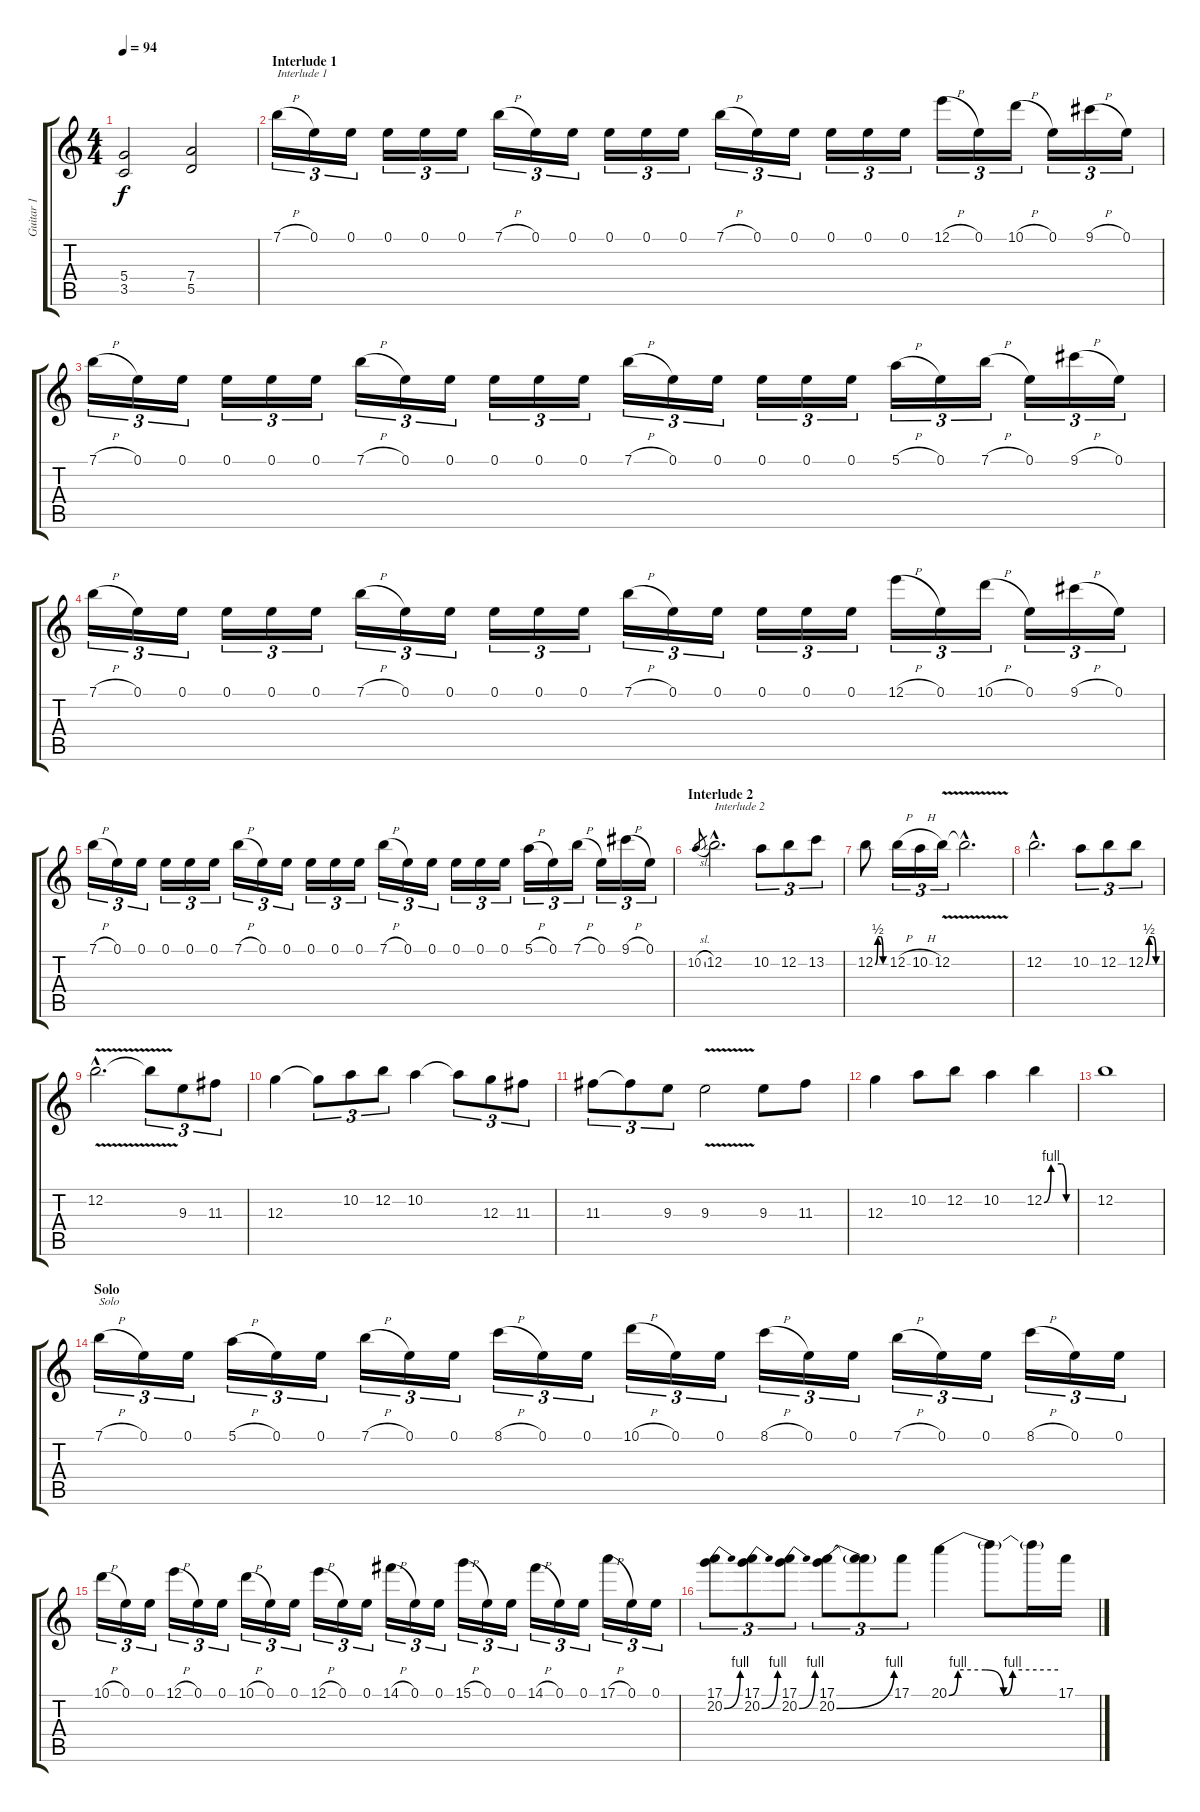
\track ("Guitar 1" "Guitar 1") {instrument distortionguitar}
\staff {score tabs}
\tuning (E4 B3 G3 D3 A2 E2) {hide}
\ts (4 4)
\tempo 94
\clef g2
\ks c
(5.4 3.5).2{dy f} (7.4 5.5).2 |
\section ("" "Interlude 1")
7.1{h}.16{tu (3 2) txt "Interlude 1"} 0.1.16{tu (3 2)} 0.1.16{tu (3 2)} 0.1.16{tu (3 2)} 0.1.16{tu (3 2)} 0.1.16{tu (3 2)} 7.1{h}.16{tu (3 2)} 0.1.16{tu (3 2)} 0.1.16{tu (3 2)} 0.1.16{tu (3 2)} 0.1.16{tu (3 2)} 0.1.16{tu (3 2)} 7.1{h}.16{tu (3 2)} 0.1.16{tu (3 2)} 0.1.16{tu (3 2)} 0.1.16{tu (3 2)} 0.1.16{tu (3 2)} 0.1.16{tu (3 2)} 12.1{h}.16{tu (3 2)} 0.1.16{tu (3 2)} 10.1{h}.16{tu (3 2)} 0.1.16{tu (3 2)} 9.1{h}.16{tu (3 2)} 0.1.16{tu (3 2)} |
7.1{h}.16{tu (3 2)} 0.1.16{tu (3 2)} 0.1.16{tu (3 2)} 0.1.16{tu (3 2)} 0.1.16{tu (3 2)} 0.1.16{tu (3 2)} 7.1{h}.16{tu (3 2)} 0.1.16{tu (3 2)} 0.1.16{tu (3 2)} 0.1.16{tu (3 2)} 0.1.16{tu (3 2)} 0.1.16{tu (3 2)} 7.1{h}.16{tu (3 2)} 0.1.16{tu (3 2)} 0.1.16{tu (3 2)} 0.1.16{tu (3 2)} 0.1.16{tu (3 2)} 0.1.16{tu (3 2)} 5.1{h}.16{tu (3 2)} 0.1.16{tu (3 2)} 7.1{h}.16{tu (3 2)} 0.1.16{tu (3 2)} 9.1{h}.16{tu (3 2)} 0.1.16{tu (3 2)} |
7.1{h}.16{tu (3 2)} 0.1.16{tu (3 2)} 0.1.16{tu (3 2)} 0.1.16{tu (3 2)} 0.1.16{tu (3 2)} 0.1.16{tu (3 2)} 7.1{h}.16{tu (3 2)} 0.1.16{tu (3 2)} 0.1.16{tu (3 2)} 0.1.16{tu (3 2)} 0.1.16{tu (3 2)} 0.1.16{tu (3 2)} 7.1{h}.16{tu (3 2)} 0.1.16{tu (3 2)} 0.1.16{tu (3 2)} 0.1.16{tu (3 2)} 0.1.16{tu (3 2)} 0.1.16{tu (3 2)} 12.1{h}.16{tu (3 2)} 0.1.16{tu (3 2)} 10.1{h}.16{tu (3 2)} 0.1.16{tu (3 2)} 9.1{h}.16{tu (3 2)} 0.1.16{tu (3 2)} |
7.1{h}.16{tu (3 2)} 0.1.16{tu (3 2)} 0.1.16{tu (3 2)} 0.1.16{tu (3 2)} 0.1.16{tu (3 2)} 0.1.16{tu (3 2)} 7.1{h}.16{tu (3 2)} 0.1.16{tu (3 2)} 0.1.16{tu (3 2)} 0.1.16{tu (3 2)} 0.1.16{tu (3 2)} 0.1.16{tu (3 2)} 7.1{h}.16{tu (3 2)} 0.1.16{tu (3 2)} 0.1.16{tu (3 2)} 0.1.16{tu (3 2)} 0.1.16{tu (3 2)} 0.1.16{tu (3 2)} 5.1{h}.16{tu (3 2)} 0.1.16{tu (3 2)} 7.1{h}.16{tu (3 2)} 0.1.16{tu (3 2)} 9.1{h}.16{tu (3 2)} 0.1.16{tu (3 2)} |
\section ("" "Interlude 2")
10.2{sl}.8{gr} 12.2{hac}.2{d txt "Interlude 2"} 10.2.8{tu (3 2)} 12.2.8{tu (3 2)} 13.2.8{tu (3 2)} |
12.2{be (custom 0 0 15 2 30 2 45 0 60 0)}.8 12.2{h}.16{tu (3 2)} 10.2{h}.16{tu (3 2)} 12.2{v}.16{tu (3 2)} 12.2{hac t}.2{d} |
12.2{hac}.2{d} 10.2.8{tu (3 2)} 12.2.8{tu (3 2)} 12.2{be (custom 0 0 15 2 30 2 45 0 60 0)}.8{tu (3 2)} |
12.2{v hac}.2{d} 12.2{t}.8{tu (3 2)} 9.3.8{tu (3 2)} 11.3.8{tu (3 2)} |
12.3.4 12.3{t}.8{tu (3 2)} 10.2.8{tu (3 2)} 12.2.8{tu (3 2)} 10.2.4 10.2{t}.8{tu (3 2)} 12.3.8{tu (3 2)} 11.3.8{tu (3 2)} |
11.3.8{tu (3 2)} 11.3{t}.8{tu (3 2)} 9.3.8{tu (3 2)} 9.3{v}.2 9.3.8 11.3.8 |
12.3.4 10.2.8 12.2.8 10.2.4 12.2{be (custom 0 0 14 4 35 4 45 0 60 0)}.4 |
12.2.1 |
\section ("" "Solo")
7.1{h}.16{tu (3 2) txt "Solo"} 0.1.16{tu (3 2)} 0.1.16{tu (3 2)} 5.1{h}.16{tu (3 2)} 0.1.16{tu (3 2)} 0.1.16{tu (3 2)} 7.1{h}.16{tu (3 2)} 0.1.16{tu (3 2)} 0.1.16{tu (3 2)} 8.1{h}.16{tu (3 2)} 0.1.16{tu (3 2)} 0.1.16{tu (3 2)} 10.1{h}.16{tu (3 2)} 0.1.16{tu (3 2)} 0.1.16{tu (3 2)} 8.1{h}.16{tu (3 2)} 0.1.16{tu (3 2)} 0.1.16{tu (3 2)} 7.1{h}.16{tu (3 2)} 0.1.16{tu (3 2)} 0.1.16{tu (3 2)} 8.1{h}.16{tu (3 2)} 0.1.16{tu (3 2)} 0.1.16{tu (3 2)} |
10.1{h}.16{tu (3 2)} 0.1.16{tu (3 2)} 0.1.16{tu (3 2)} 12.1{h}.16{tu (3 2)} 0.1.16{tu (3 2)} 0.1.16{tu (3 2)} 10.1{h}.16{tu (3 2)} 0.1.16{tu (3 2)} 0.1.16{tu (3 2)} 12.1{h}.16{tu (3 2)} 0.1.16{tu (3 2)} 0.1.16{tu (3 2)} 14.1{h}.16{tu (3 2)} 0.1.16{tu (3 2)} 0.1.16{tu (3 2)} 15.1{h}.16{tu (3 2)} 0.1.16{tu (3 2)} 0.1.16{tu (3 2)} 14.1{h}.16{tu (3 2)} 0.1.16{tu (3 2)} 0.1.16{tu (3 2)} 17.1{h}.16{tu (3 2)} 0.1.16{tu (3 2)} 0.1.16{tu (3 2)} |
(17.1 20.2{be (bend 0 0 60 4)}).8{tu (3 2)} (17.1 20.2{be (bend 0 0 60 4)}).8{tu (3 2)} (17.1 20.2{be (bend 0 0 60 4)}).8{tu (3 2)} (17.1 20.2{be (bend 0 0 60 4)}).8{tu (3 2)} (17.1{t} 20.2{t}).8{tu (3 2)} 17.1.8{tu (3 2)} 20.1{be (custom 0 0 5 4 20 4 30 0 35 4 60 4)}.4 20.1{t}.8 20.1{t}.16 17.1.16
